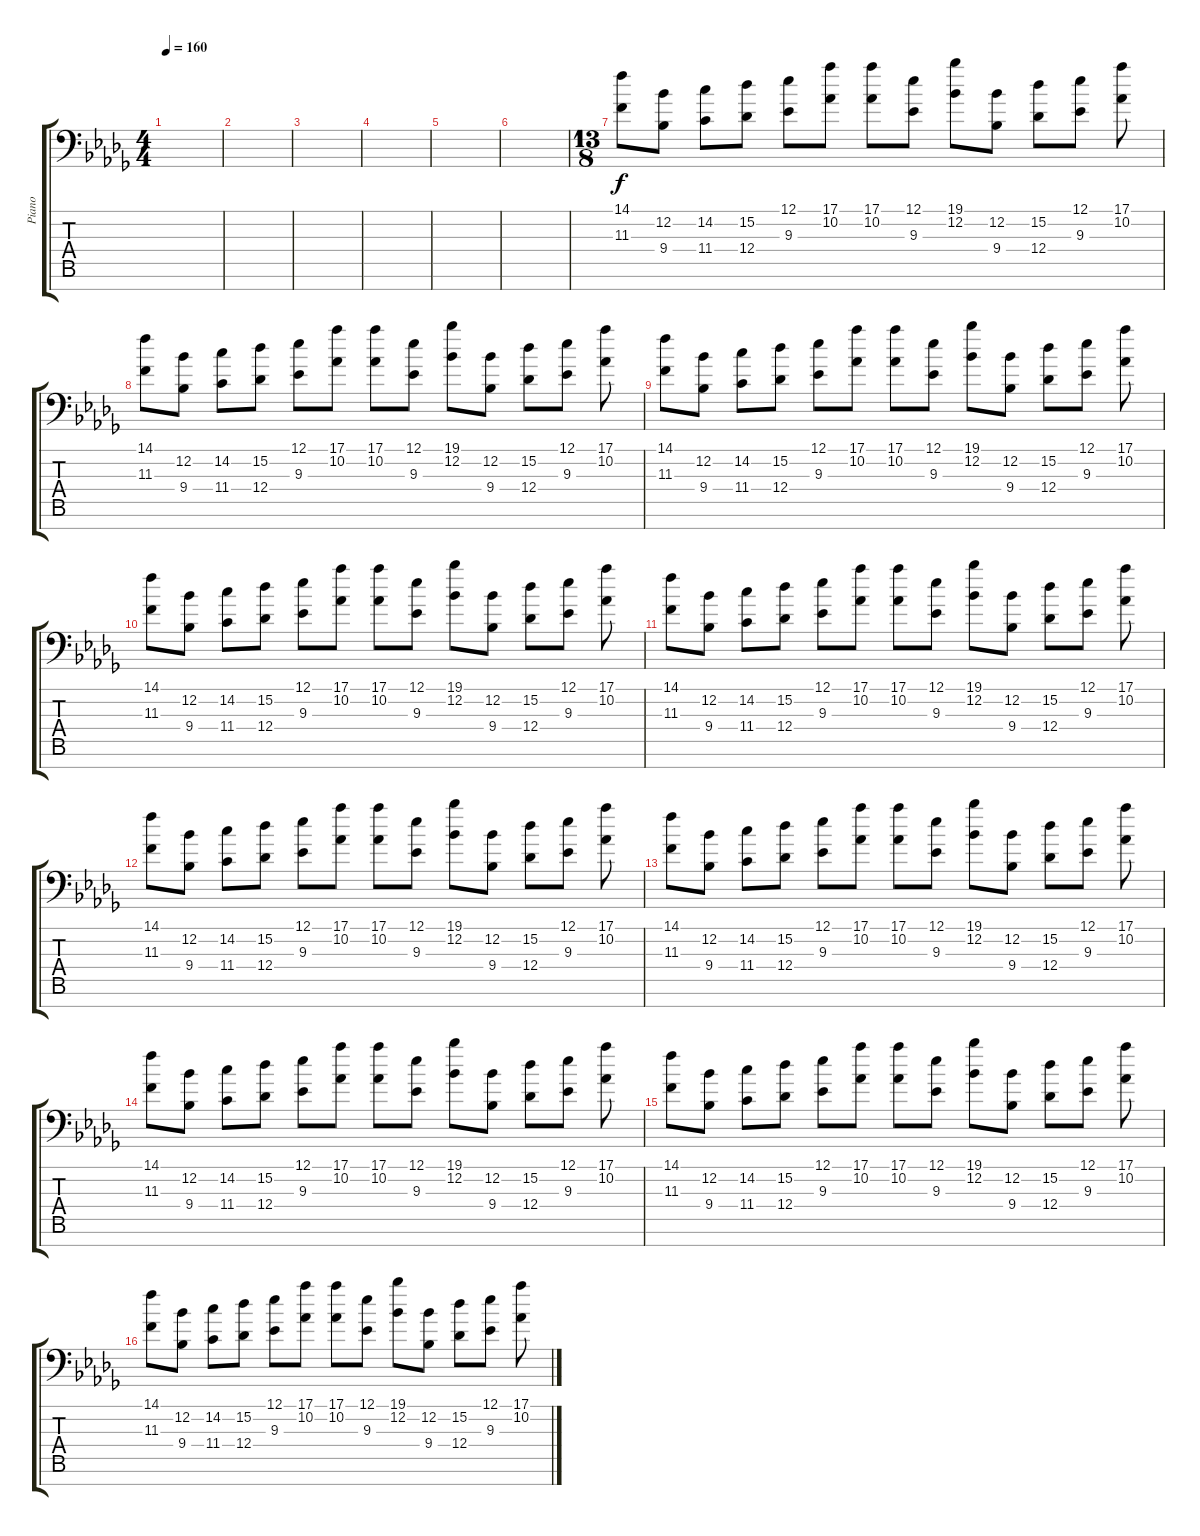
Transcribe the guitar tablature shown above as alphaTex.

\track ("Piano" "Piano") {instrument acousticgrandpiano}
\staff {score tabs}
\tuning (Eb4 Bb3 Gb3 Db3 Ab2 Eb2 Ab1) {hide}
\ts (4 4)
\tempo 160
\clef f4
\ks bbminor
|
|
|
|
|
|
\ts (13 8)
(14.1 11.3).8{volume 7} (12.2 9.4).8 (14.2 11.4).8 (15.2 12.4).8 (12.1 9.3).8 (17.1 10.2).8 (17.1 10.2).8 (12.1 9.3).8 (19.1 12.2).8 (12.2 9.4).8 (15.2 12.4).8 (12.1 9.3).8 (17.1 10.2).8 |
(14.1 11.3).8 (12.2 9.4).8 (14.2 11.4).8 (15.2 12.4).8 (12.1 9.3).8 (17.1 10.2).8 (17.1 10.2).8 (12.1 9.3).8 (19.1 12.2).8 (12.2 9.4).8 (15.2 12.4).8 (12.1 9.3).8 (17.1 10.2).8 |
(14.1 11.3).8 (12.2 9.4).8 (14.2 11.4).8 (15.2 12.4).8 (12.1 9.3).8 (17.1 10.2).8 (17.1 10.2).8 (12.1 9.3).8 (19.1 12.2).8 (12.2 9.4).8 (15.2 12.4).8 (12.1 9.3).8 (17.1 10.2).8 |
(14.1 11.3).8 (12.2 9.4).8 (14.2 11.4).8 (15.2 12.4).8 (12.1 9.3).8 (17.1 10.2).8 (17.1 10.2).8 (12.1 9.3).8 (19.1 12.2).8 (12.2 9.4).8 (15.2 12.4).8 (12.1 9.3).8 (17.1 10.2).8 |
(14.1 11.3).8 (12.2 9.4).8 (14.2 11.4).8 (15.2 12.4).8 (12.1 9.3).8 (17.1 10.2).8 (17.1 10.2).8 (12.1 9.3).8 (19.1 12.2).8 (12.2 9.4).8 (15.2 12.4).8 (12.1 9.3).8 (17.1 10.2).8 |
(14.1 11.3).8 (12.2 9.4).8 (14.2 11.4).8 (15.2 12.4).8 (12.1 9.3).8 (17.1 10.2).8 (17.1 10.2).8 (12.1 9.3).8 (19.1 12.2).8 (12.2 9.4).8 (15.2 12.4).8 (12.1 9.3).8 (17.1 10.2).8 |
(14.1 11.3).8 (12.2 9.4).8 (14.2 11.4).8 (15.2 12.4).8 (12.1 9.3).8 (17.1 10.2).8 (17.1 10.2).8 (12.1 9.3).8 (19.1 12.2).8 (12.2 9.4).8 (15.2 12.4).8 (12.1 9.3).8 (17.1 10.2).8 |
(14.1 11.3).8 (12.2 9.4).8 (14.2 11.4).8 (15.2 12.4).8 (12.1 9.3).8 (17.1 10.2).8 (17.1 10.2).8 (12.1 9.3).8 (19.1 12.2).8 (12.2 9.4).8 (15.2 12.4).8 (12.1 9.3).8 (17.1 10.2).8 |
(14.1 11.3).8 (12.2 9.4).8 (14.2 11.4).8 (15.2 12.4).8 (12.1 9.3).8 (17.1 10.2).8 (17.1 10.2).8 (12.1 9.3).8 (19.1 12.2).8 (12.2 9.4).8 (15.2 12.4).8 (12.1 9.3).8 (17.1 10.2).8 |
(14.1 11.3).8 (12.2 9.4).8 (14.2 11.4).8 (15.2 12.4).8 (12.1 9.3).8 (17.1 10.2).8 (17.1 10.2).8 (12.1 9.3).8 (19.1 12.2).8 (12.2 9.4).8 (15.2 12.4).8 (12.1 9.3).8 (17.1 10.2).8
